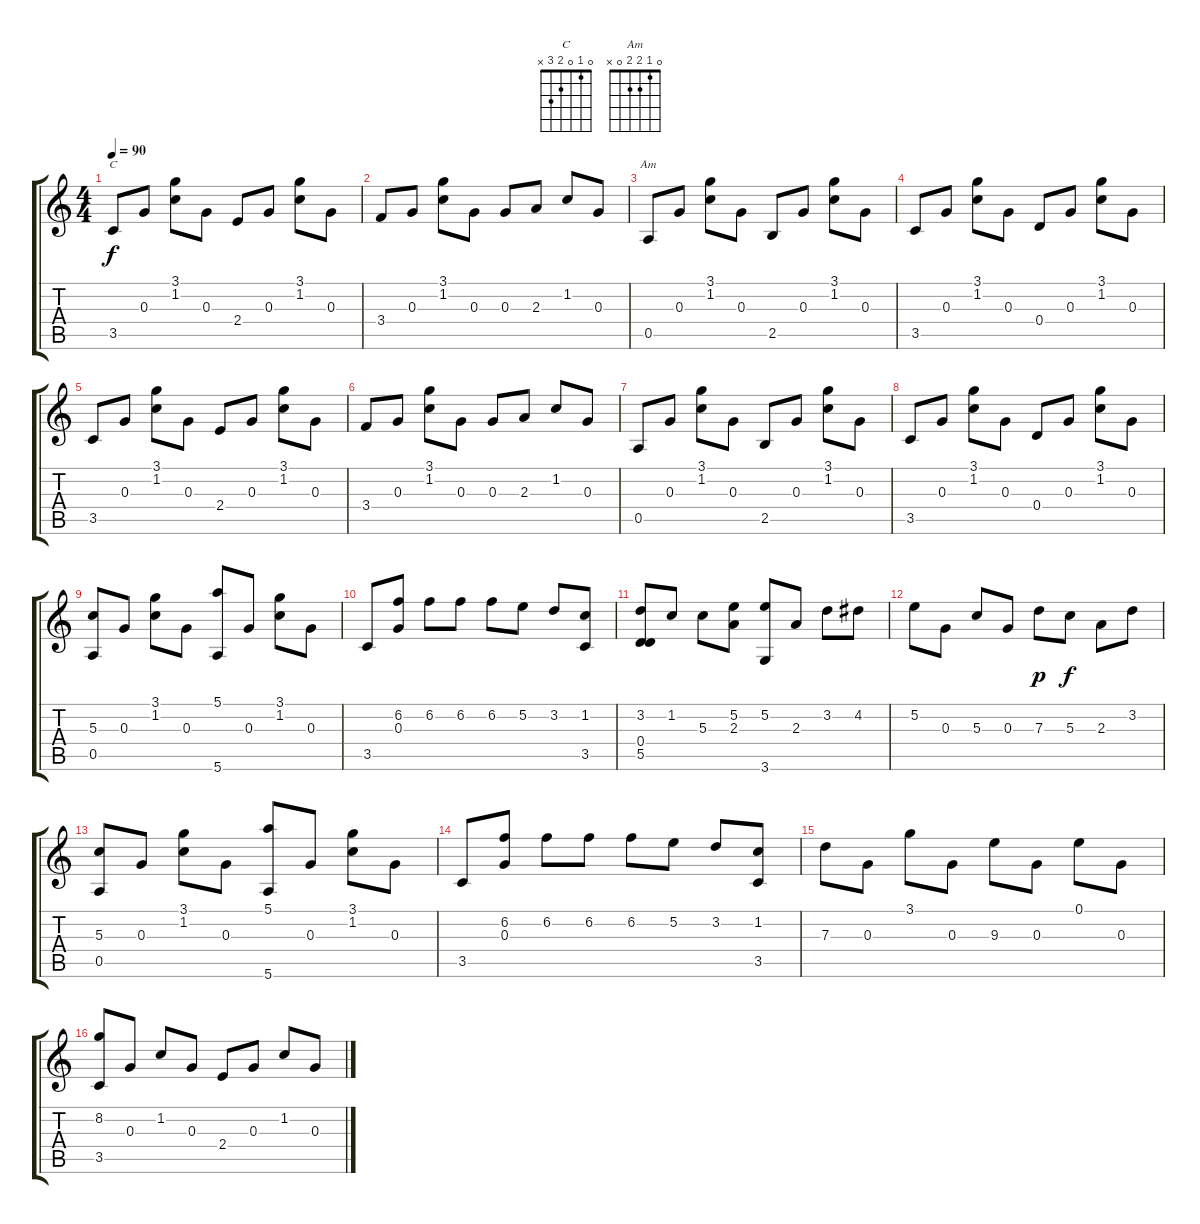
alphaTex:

\track "" {instrument acousticguitarnylon}
\staff {score tabs}
\tuning (E4 B3 G3 D3 A2 E2) {hide}
\chord ("C" 0 1 0 2 3 x)
\chord ("Am" 0 1 2 2 0 x)
\ts (4 4)
\tempo 90
\clef g2
\ks c
3.5.8{ch "C" dy f} 0.3.8 (3.1 1.2).8 0.3.8 2.4.8 0.3.8 (3.1 1.2).8 0.3.8 |
3.4.8 0.3.8 (3.1 1.2).8 0.3.8 0.3.8 2.3.8 1.2.8 0.3.8 |
0.5.8{ch "Am"} 0.3.8 (3.1 1.2).8 0.3.8 2.5.8 0.3.8 (3.1 1.2).8 0.3.8 |
3.5.8 0.3.8 (3.1 1.2).8 0.3.8 0.4.8 0.3.8 (3.1 1.2).8 0.3.8 |
3.5.8 0.3.8 (3.1 1.2).8 0.3.8 2.4.8 0.3.8 (3.1 1.2).8 0.3.8 |
3.4.8 0.3.8 (3.1 1.2).8 0.3.8 0.3.8 2.3.8 1.2.8 0.3.8 |
0.5.8 0.3.8 (3.1 1.2).8 0.3.8 2.5.8 0.3.8 (3.1 1.2).8 0.3.8 |
3.5.8 0.3.8 (3.1 1.2).8 0.3.8 0.4.8 0.3.8 (3.1 1.2).8 0.3.8 |
(5.3 0.5).8 0.3.8 (3.1 1.2).8 0.3.8 (5.1 5.6).8 0.3.8 (3.1 1.2).8 0.3.8 |
3.5.8 (6.2 0.3).8 6.2.8 6.2.8 6.2.8 5.2.8 3.2.8 (1.2 3.5).8 |
(3.2 0.4 5.5).8 1.2.8 5.3.8 (5.2 2.3).8 (5.2 3.6).8 2.3.8 3.2.8 4.2.8 |
5.2.8 0.3.8 5.3.8 0.3.8 7.3.8{dy p} 5.3.8{dy f} 2.3.8 3.2.8 |
(5.3 0.5).8 0.3.8 (3.1 1.2).8 0.3.8 (5.1 5.6).8 0.3.8 (3.1 1.2).8 0.3.8 |
3.5.8 (6.2 0.3).8 6.2.8 6.2.8 6.2.8 5.2.8 3.2.8 (1.2 3.5).8 |
7.3.8 0.3.8 3.1.8 0.3.8 9.3.8 0.3.8 0.1.8 0.3.8 |
(8.2 3.5).8 0.3.8 1.2.8 0.3.8{txt ""} 2.4.8 0.3.8 1.2.8 0.3.8
